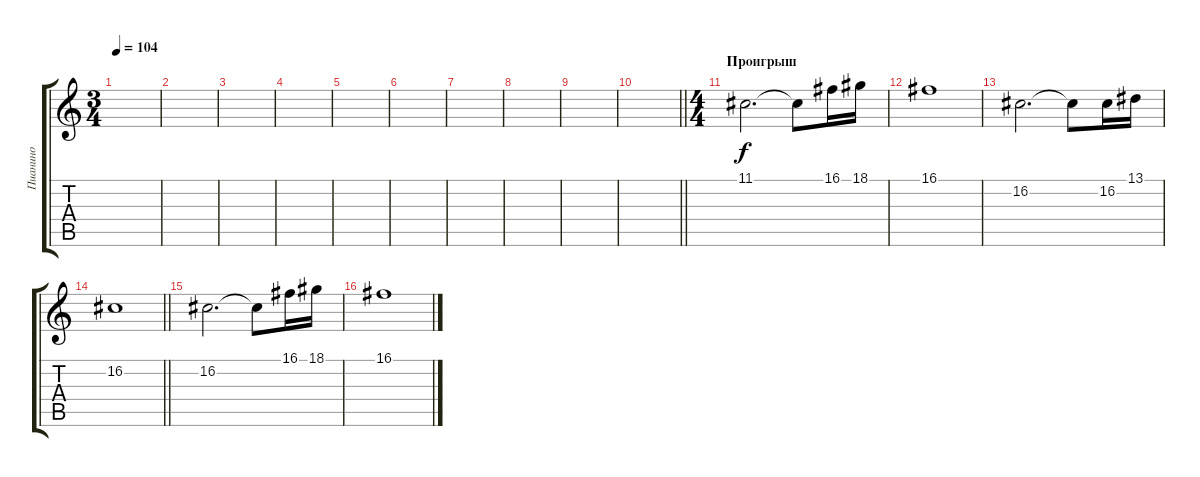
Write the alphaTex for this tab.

\track ("Пианино" "Пианино") {instrument brightacousticpiano}
\staff {score tabs}
\tuning (D4 A3 F3 C3 Gb2 Db2) {hide}
\ts (3 4)
\tempo 104
\clef g2
\ks c
|
|
|
|
|
|
|
|
|
\barLineRight lightlight
|
\ts (4 4)
\section ("" "Проигрыш")
11.1.2{d} 11.1{t}.8 16.1.16 18.1.16 |
16.1.1 |
16.2.2{d} 16.2{t}.8 16.2.16 13.1.16 |
\barLineRight lightlight
16.2.1 |
16.2.2{d} 16.2{t}.8 16.1.16 18.1.16 |
16.1.1
